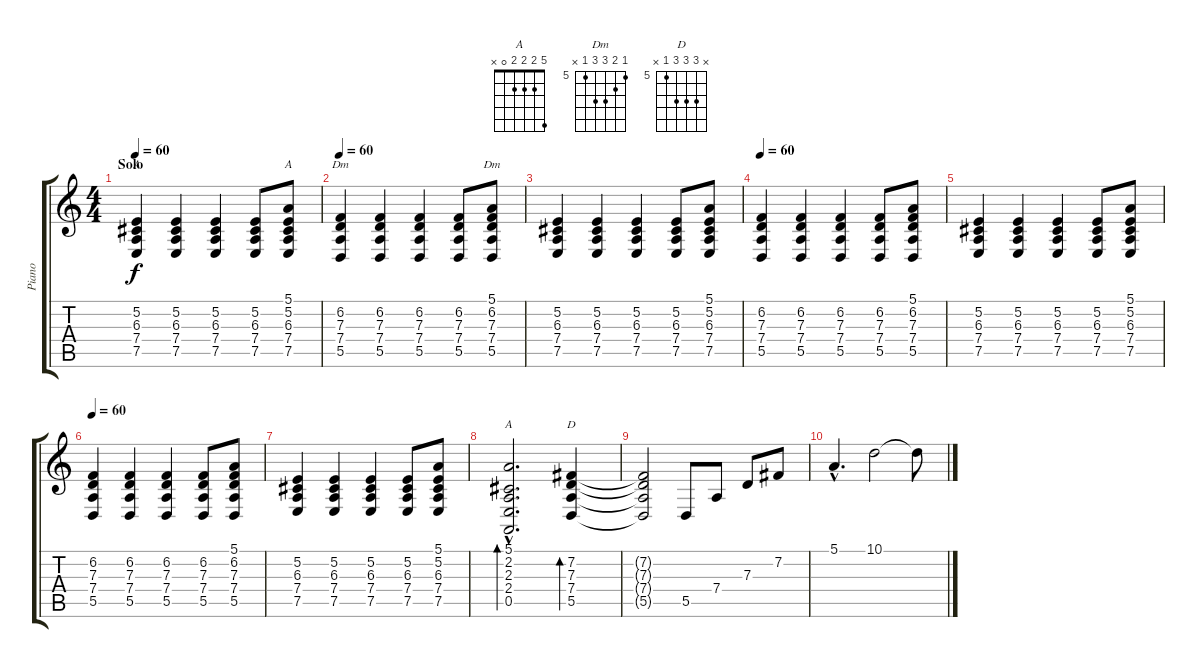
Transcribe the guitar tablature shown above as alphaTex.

\track ("Piano" "Piano") {instrument brightacousticpiano}
\staff {score tabs}
\tuning (E4 B3 G3 D3 A2 E2) {hide}
\chord ("A" x 5 6 7 7 x) {firstfret 5}
\chord ("A" 5 5 6 7 7 x) {firstfret 5}
\chord ("Dm" x 6 7 7 5 x) {firstfret 5}
\chord ("Dm" 5 6 7 7 5 x) {firstfret 5}
\chord ("A" 5 2 2 2 0 x)
\chord ("D" x 7 7 7 5 x) {firstfret 5}
\ts (4 4)
\section ("" "Solo")
\tempo 60
\clef g2
\ks c
(5.2 6.3 7.4 7.5).4{ch "A" dy f} (5.2 6.3 7.4 7.5).4 (5.2 6.3 7.4 7.5).4 (5.2 6.3 7.4 7.5).8 (5.1 5.2 6.3 7.4 7.5).8{ch "A"} |
\tempo 60
(6.2 7.3 7.4 5.5).4{ch "Dm"} (6.2 7.3 7.4 5.5).4 (6.2 7.3 7.4 5.5).4 (6.2 7.3 7.4 5.5).8 (5.1 6.2 7.3 7.4 5.5).8{ch "Dm"} |
(5.2 6.3 7.4 7.5).4 (5.2 6.3 7.4 7.5).4 (5.2 6.3 7.4 7.5).4 (5.2 6.3 7.4 7.5).8 (5.1 5.2 6.3 7.4 7.5).8 |
\tempo 60
(6.2 7.3 7.4 5.5).4 (6.2 7.3 7.4 5.5).4 (6.2 7.3 7.4 5.5).4 (6.2 7.3 7.4 5.5).8 (5.1 6.2 7.3 7.4 5.5).8 |
(5.2 6.3 7.4 7.5).4 (5.2 6.3 7.4 7.5).4 (5.2 6.3 7.4 7.5).4 (5.2 6.3 7.4 7.5).8 (5.1 5.2 6.3 7.4 7.5).8 |
\tempo 60
(6.2 7.3 7.4 5.5).4 (6.2 7.3 7.4 5.5).4 (6.2 7.3 7.4 5.5).4 (6.2 7.3 7.4 5.5).8 (5.1 6.2 7.3 7.4 5.5).8 |
(5.2 6.3 7.4 7.5).4 (5.2 6.3 7.4 7.5).4 (5.2 6.3 7.4 7.5).4 (5.2 6.3 7.4 7.5).8 (5.1 5.2 6.3 7.4 7.5).8 |
(5.1{hac} 2.2{hac} 2.3{hac} 2.4{hac} 0.5{hac}).2{d bd 480 ch "A"} (7.2 7.3 7.4 5.5).4{bd 480 ch "D"} |
(7.2{t} 7.3{t} 7.4{t} 5.5{t}).2 5.5.8 7.4.8 7.3.8 7.2.8 |
5.1{hac}.4{d} 10.1.2 10.1{t}.8
